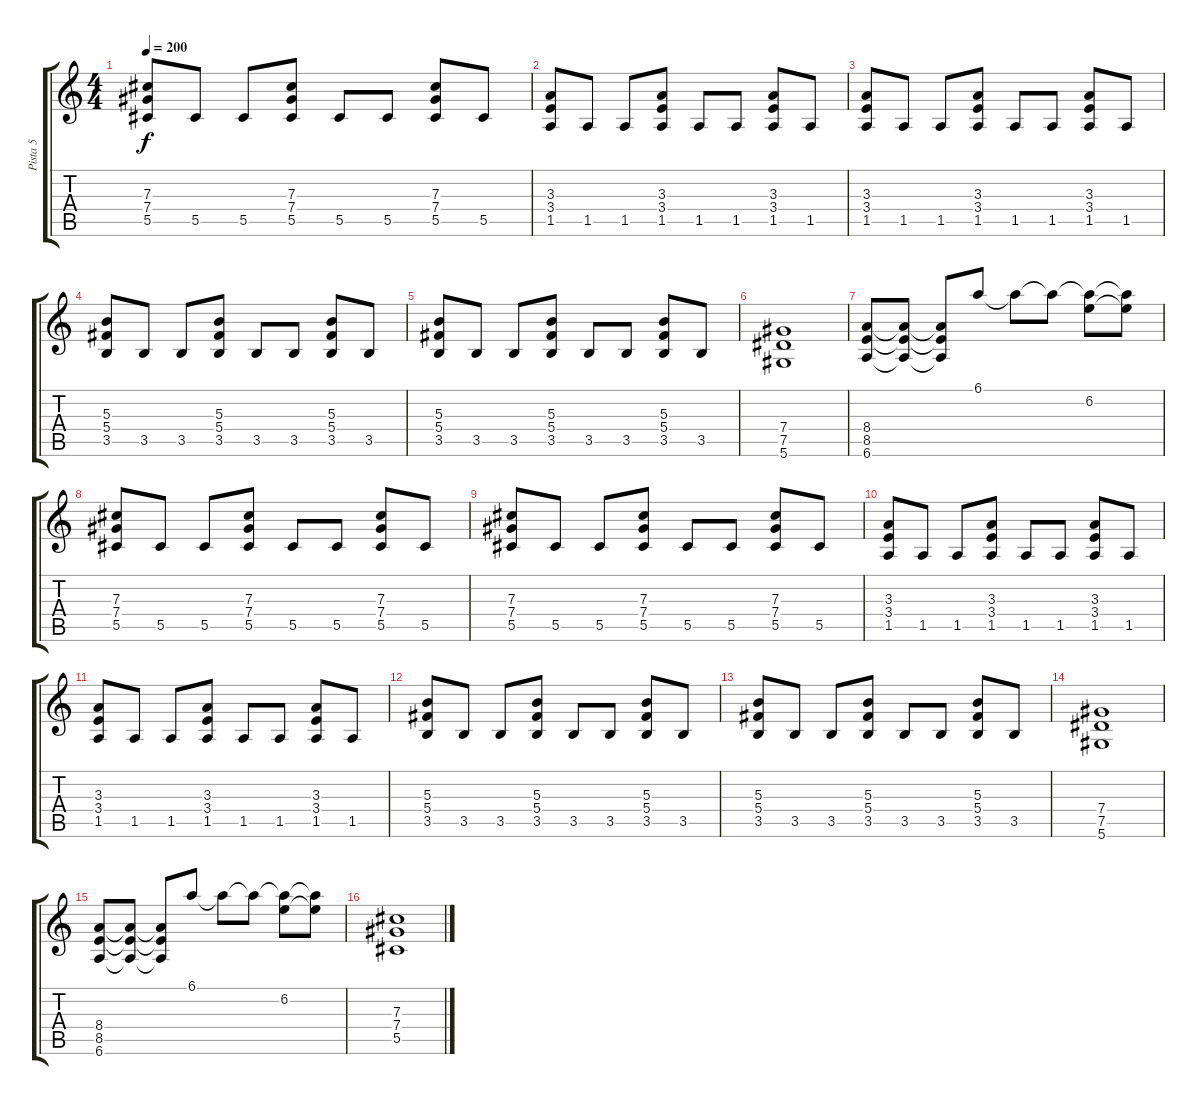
\track ("Pista 5" "Pista 5") {instrument distortionguitar}
\staff {score tabs}
\tuning (Eb4 Bb3 Gb3 Db3 Ab2 Eb2) {hide}
\ts (4 4)
\tempo 200
\clef g2
\ks c
(7.3 7.4 5.5).8{dy f} 5.5.8 5.5.8 (7.3 7.4 5.5).8 5.5.8 5.5.8 (7.3 7.4 5.5).8 5.5.8 |
(3.3 3.4 1.5).8 1.5.8 1.5.8 (3.3 3.4 1.5).8 1.5.8 1.5.8 (3.3 3.4 1.5).8 1.5.8 |
(3.3 3.4 1.5).8 1.5.8 1.5.8 (3.3 3.4 1.5).8 1.5.8 1.5.8 (3.3 3.4 1.5).8 1.5.8 |
(5.3 5.4 3.5).8 3.5.8 3.5.8 (5.3 5.4 3.5).8 3.5.8 3.5.8 (5.3 5.4 3.5).8 3.5.8 |
(5.3 5.4 3.5).8 3.5.8 3.5.8 (5.3 5.4 3.5).8 3.5.8 3.5.8 (5.3 5.4 3.5).8 3.5.8 |
(7.4 7.5 5.6).1 |
(8.4 8.5 6.6).8 (8.4{t} 8.5{t} 6.6{t}).8 (8.4{t} 8.5{t} 6.6{t}).8 6.1.8 6.1{t}.8 6.1{t}.8 (6.1{t} 6.2).8 (6.1{t} 6.2{t}).8 |
(7.3 7.4 5.5).8 5.5.8 5.5.8 (7.3 7.4 5.5).8 5.5.8 5.5.8 (7.3 7.4 5.5).8 5.5.8 |
(7.3 7.4 5.5).8 5.5.8 5.5.8 (7.3 7.4 5.5).8 5.5.8 5.5.8 (7.3 7.4 5.5).8 5.5.8 |
(3.3 3.4 1.5).8 1.5.8 1.5.8 (3.3 3.4 1.5).8 1.5.8 1.5.8 (3.3 3.4 1.5).8 1.5.8 |
(3.3 3.4 1.5).8 1.5.8 1.5.8 (3.3 3.4 1.5).8 1.5.8 1.5.8 (3.3 3.4 1.5).8 1.5.8 |
(5.3 5.4 3.5).8 3.5.8 3.5.8 (5.3 5.4 3.5).8 3.5.8 3.5.8 (5.3 5.4 3.5).8 3.5.8 |
(5.3 5.4 3.5).8 3.5.8 3.5.8 (5.3 5.4 3.5).8 3.5.8 3.5.8 (5.3 5.4 3.5).8 3.5.8 |
(7.4 7.5 5.6).1 |
(8.4 8.5 6.6).8 (8.4{t} 8.5{t} 6.6{t}).8 (8.4{t} 8.5{t} 6.6{t}).8 6.1.8 6.1{t}.8 6.1{t}.8 (6.1{t} 6.2).8 (6.1{t} 6.2{t}).8 |
(7.3 7.4 5.5).1
